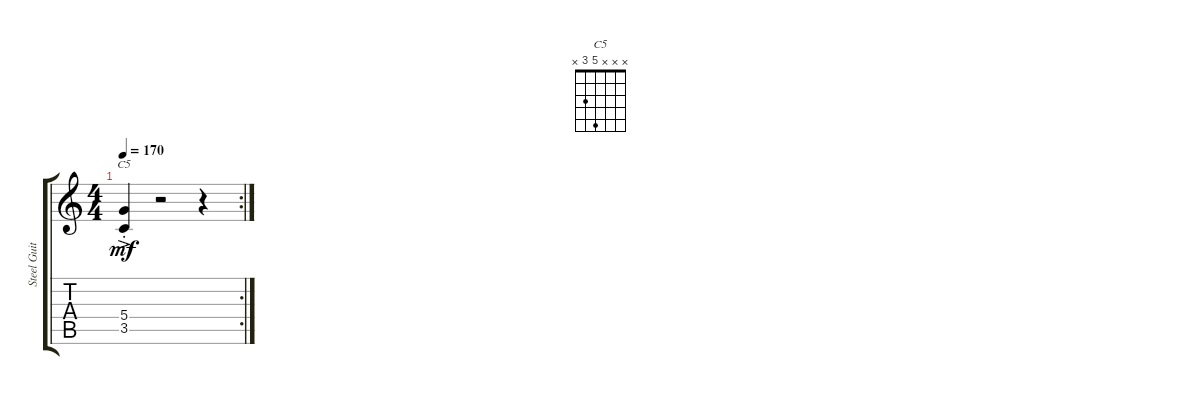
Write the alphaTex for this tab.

\track ("Steel Guitar" "Steel Guit") {instrument acousticguitarsteel}
\staff {score tabs}
\tuning (E4 B3 G3 D3 A2 E2) {hide}
\chord ("C5" x x x 5 3 x)
\rc 2
\ts (4 4)
\tempo 170
\clef g2
\ks c
(5.4{ac st} 3.5).4{ch "C5" dy mf} r.2 r.4
